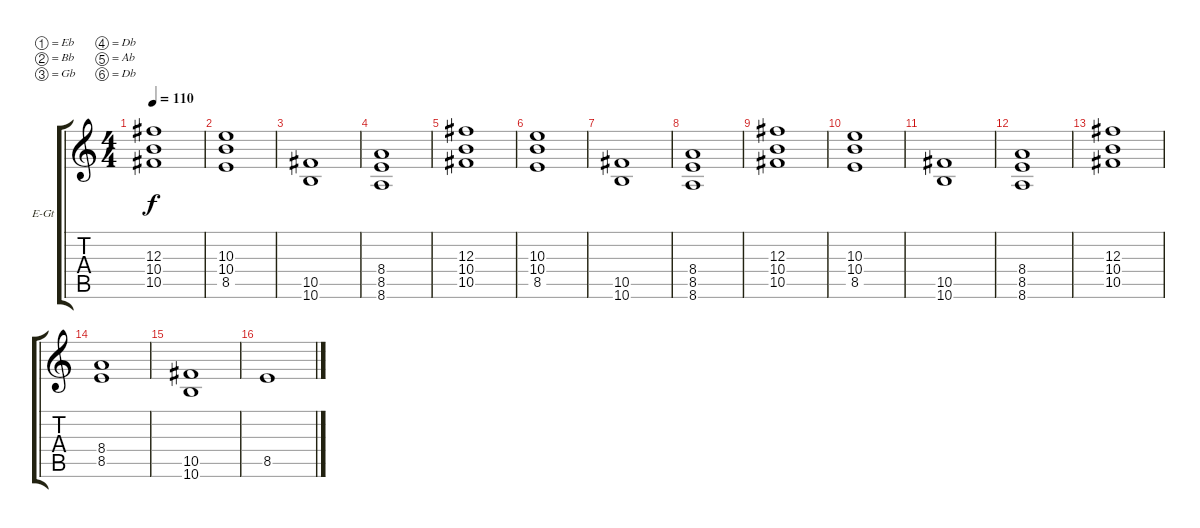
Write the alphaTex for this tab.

\bracketExtendMode groupsimilarinstruments
\firstSystemTrackNameOrientation horizontal
\otherSystemsTrackNameOrientation horizontal
\track ("Electric Guitar" "E-Gt") {instrument distortionguitar}
\staff {score tabs}
\tuning (Eb4 Bb3 Gb3 Db3 Ab2 Db2)
\ts (4 4)
\tempo 110
\clef g2
\ks c
(12.3 10.4 10.5).1{dy f} |
(10.3 10.4 8.5).1 |
(10.5 10.6).1 |
(8.4 8.5 8.6).1 |
(12.3 10.4 10.5).1 |
(10.3 10.4 8.5).1 |
(10.5 10.6).1 |
(8.4 8.5 8.6).1 |
(12.3 10.4 10.5).1 |
(10.3 10.4 8.5).1 |
(10.5 10.6).1 |
(8.4 8.5 8.6).1 |
(12.3 10.4 10.5).1 |
(8.4 8.5).1 |
(10.5 10.6).1 |
8.5.1
